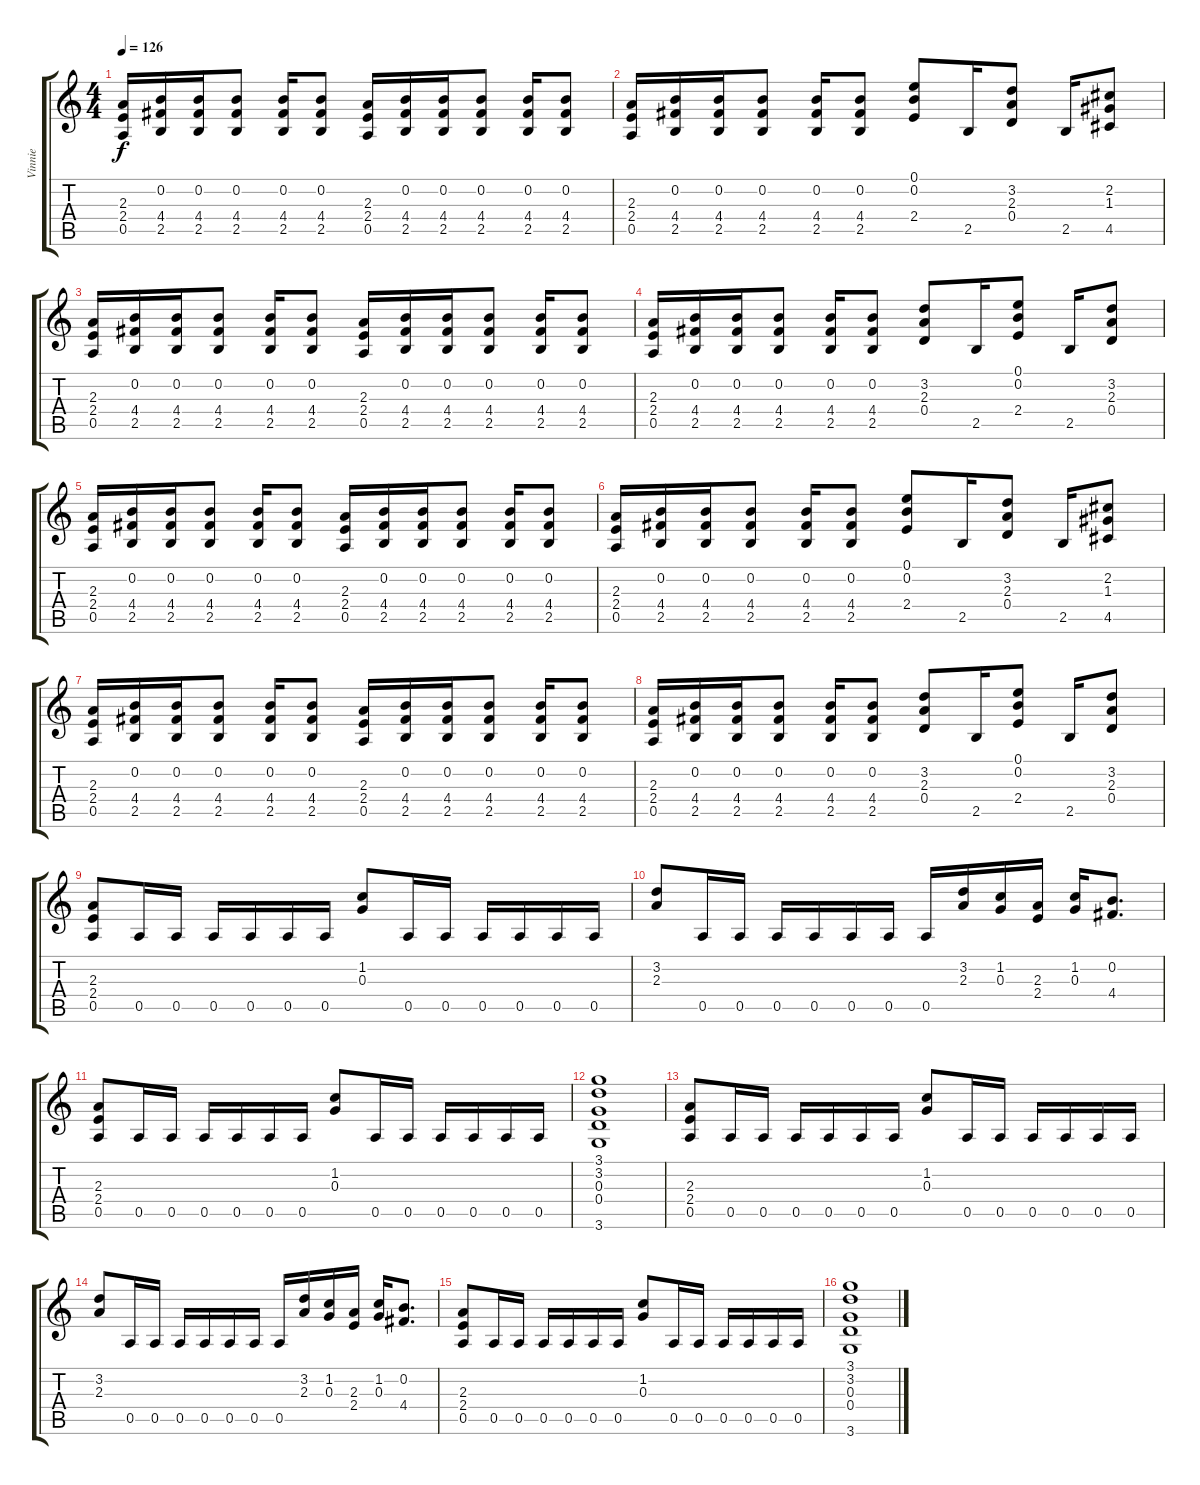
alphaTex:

\track ("Vinnie" "Vinnie") {instrument distortionguitar}
\staff {score tabs}
\tuning (E4 B3 G3 D3 A2 E2) {hide}
\ts (4 4)
\tempo 126
\clef g2
\ks c
(2.3 2.4 0.5).16{dy f} (0.2 4.4 2.5).16 (0.2 4.4 2.5).16 (0.2 4.4 2.5).8 (0.2 4.4 2.5).16 (0.2 4.4 2.5).8 (2.3 2.4 0.5).16 (0.2 4.4 2.5).16 (0.2 4.4 2.5).16 (0.2 4.4 2.5).8 (0.2 4.4 2.5).16 (0.2 4.4 2.5).8 |
(2.3 2.4 0.5).16 (0.2 4.4 2.5).16 (0.2 4.4 2.5).16 (0.2 4.4 2.5).8 (0.2 4.4 2.5).16 (0.2 4.4 2.5).8 (0.1 0.2 2.4).8 2.5.16 (3.2 2.3 0.4).8 2.5.16 (2.2 1.3 4.5).8 |
(2.3 2.4 0.5).16 (0.2 4.4 2.5).16 (0.2 4.4 2.5).16 (0.2 4.4 2.5).8 (0.2 4.4 2.5).16 (0.2 4.4 2.5).8 (2.3 2.4 0.5).16 (0.2 4.4 2.5).16 (0.2 4.4 2.5).16 (0.2 4.4 2.5).8 (0.2 4.4 2.5).16 (0.2 4.4 2.5).8 |
(2.3 2.4 0.5).16 (0.2 4.4 2.5).16 (0.2 4.4 2.5).16 (0.2 4.4 2.5).8 (0.2 4.4 2.5).16 (0.2 4.4 2.5).8 (3.2 2.3 0.4).8 2.5.16 (0.1 0.2 2.4).8 2.5.16 (3.2 2.3 0.4).8 |
(2.3 2.4 0.5).16 (0.2 4.4 2.5).16 (0.2 4.4 2.5).16 (0.2 4.4 2.5).8 (0.2 4.4 2.5).16 (0.2 4.4 2.5).8 (2.3 2.4 0.5).16 (0.2 4.4 2.5).16 (0.2 4.4 2.5).16 (0.2 4.4 2.5).8 (0.2 4.4 2.5).16 (0.2 4.4 2.5).8 |
(2.3 2.4 0.5).16 (0.2 4.4 2.5).16 (0.2 4.4 2.5).16 (0.2 4.4 2.5).8 (0.2 4.4 2.5).16 (0.2 4.4 2.5).8 (0.1 0.2 2.4).8 2.5.16 (3.2 2.3 0.4).8 2.5.16 (2.2 1.3 4.5).8 |
(2.3 2.4 0.5).16 (0.2 4.4 2.5).16 (0.2 4.4 2.5).16 (0.2 4.4 2.5).8 (0.2 4.4 2.5).16 (0.2 4.4 2.5).8 (2.3 2.4 0.5).16 (0.2 4.4 2.5).16 (0.2 4.4 2.5).16 (0.2 4.4 2.5).8 (0.2 4.4 2.5).16 (0.2 4.4 2.5).8 |
(2.3 2.4 0.5).16 (0.2 4.4 2.5).16 (0.2 4.4 2.5).16 (0.2 4.4 2.5).8 (0.2 4.4 2.5).16 (0.2 4.4 2.5).8 (3.2 2.3 0.4).8 2.5.16 (0.1 0.2 2.4).8 2.5.16 (3.2 2.3 0.4).8 |
(2.3 2.4 0.5).8 0.5.16 0.5.16 0.5.16 0.5.16 0.5.16 0.5.16 (1.2 0.3).8 0.5.16 0.5.16 0.5.16 0.5.16 0.5.16 0.5.16 |
(3.2 2.3).8 0.5.16 0.5.16 0.5.16 0.5.16 0.5.16 0.5.16 0.5.16 (3.2 2.3).16 (1.2 0.3).16 (2.3 2.4).16 (1.2 0.3).16 (0.2 4.4).8{d} |
(2.3 2.4 0.5).8 0.5.16 0.5.16 0.5.16 0.5.16 0.5.16 0.5.16 (1.2 0.3).8 0.5.16 0.5.16 0.5.16 0.5.16 0.5.16 0.5.16 |
(3.1 3.2 0.3 0.4 3.6).1 |
(2.3 2.4 0.5).8 0.5.16 0.5.16 0.5.16 0.5.16 0.5.16 0.5.16 (1.2 0.3).8 0.5.16 0.5.16 0.5.16 0.5.16 0.5.16 0.5.16 |
(3.2 2.3).8 0.5.16 0.5.16 0.5.16 0.5.16 0.5.16 0.5.16 0.5.16 (3.2 2.3).16 (1.2 0.3).16 (2.3 2.4).16 (1.2 0.3).16 (0.2 4.4).8{d} |
(2.3 2.4 0.5).8 0.5.16 0.5.16 0.5.16 0.5.16 0.5.16 0.5.16 (1.2 0.3).8 0.5.16 0.5.16 0.5.16 0.5.16 0.5.16 0.5.16 |
(3.1 3.2 0.3 0.4 3.6).1
